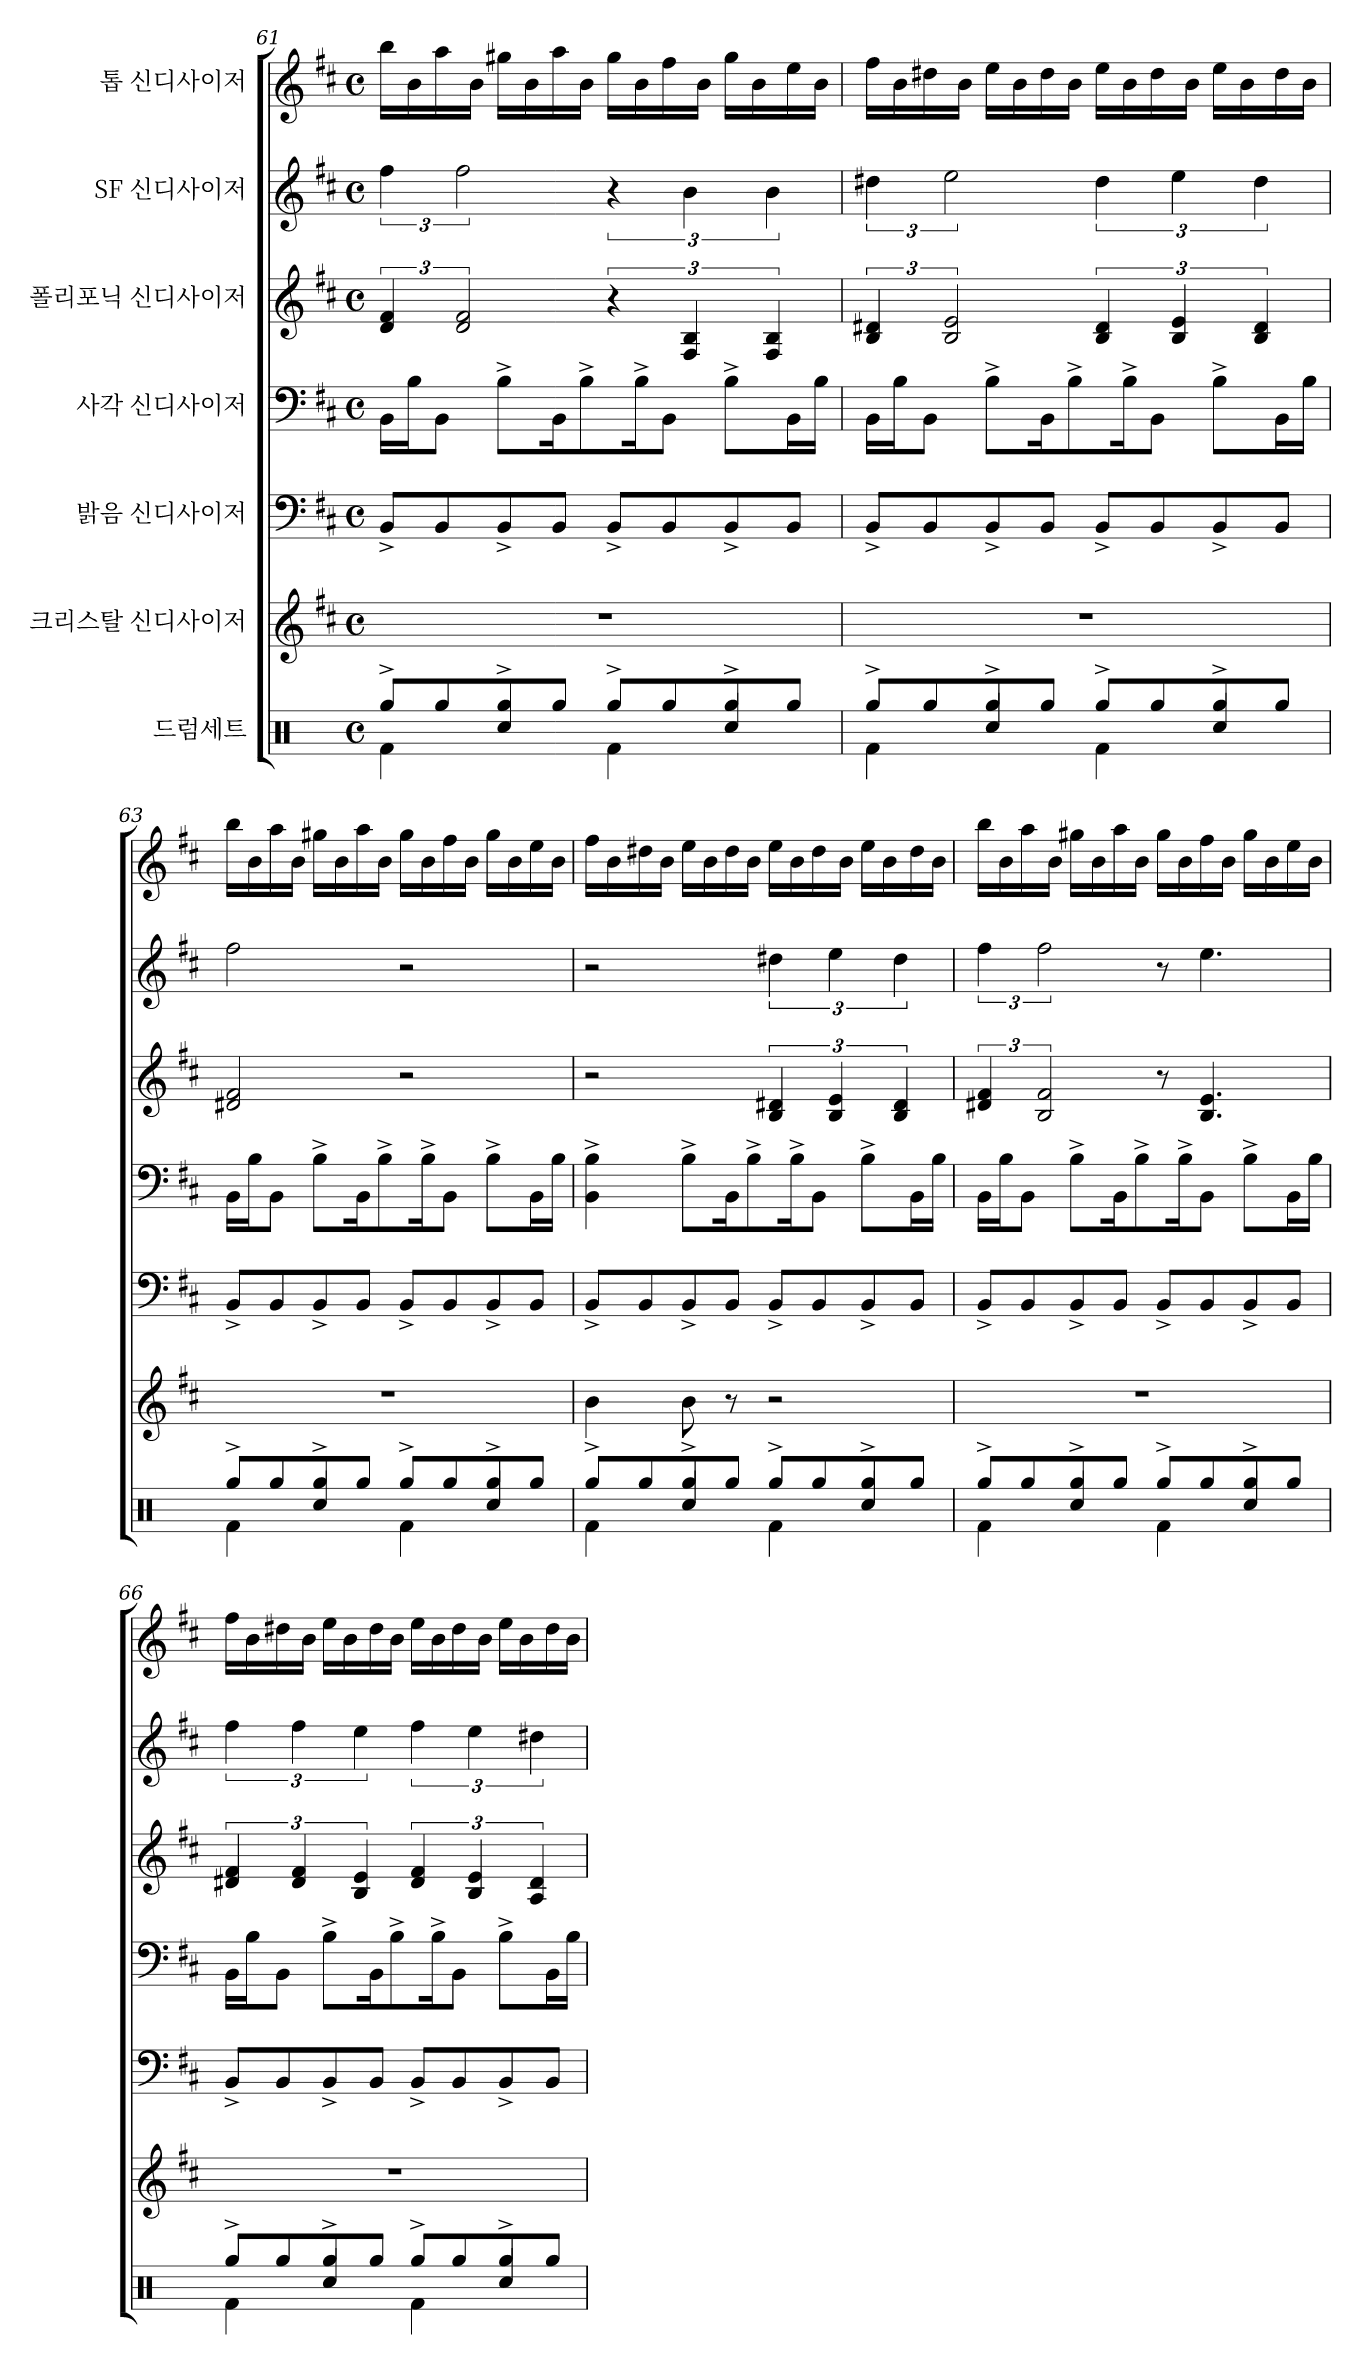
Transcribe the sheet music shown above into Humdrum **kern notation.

**kern	**kern	**kern	**kern	**kern	**kern	**kern
*part7	*part6	*part5	*part4	*part3	*part2	*part1
*staff7	*staff6	*staff5	*staff4	*staff3	*staff2	*staff1
*I"드럼세트	*I"크리스탈 신디사이저	*I"밝음 신디사이저	*I"사각 신디사이저	*I"폴리포닉 신디사이저	*I"SF 신디사이저	*I"톱 신디사이저
*clefX	*clefG2	*clefF4	*clefF4	*clefG2	*clefG2	*clefG2
*k[]	*k[f#c#]	*k[f#c#]	*k[f#c#]	*k[f#c#]	*k[f#c#]	*k[f#c#]
*M4/4	*M4/4	*M4/4	*M4/4	*M4/4	*M4/4	*M4/4
*met(c)	*met(c)	*met(c)	*met(c)	*met(c)	*met(c)	*met(c)
=61	=61	=61	=61	=61	=61	=61
*^	*	*	*	*	*	*
*	*^	*	*	*	*	*	*
8Rgg^/L	4Rf\	4ryy	1r	8BB^/L	16BB\LL	6d/ 6f#/	6ff#\	16bb\LL
.	.	.	.	.	16B\J	.	.	16b\
8Rgg/	.	.	.	8BB/	8BB\J	.	.	16aa\
.	.	.	.	.	.	3d/ 3f#/	3ff#\	.
.	.	.	.	.	.	.	.	16b\JJ
8Rgg^/	4ryy	4Rcc/	.	8BB^/	8B^\L	.	.	16gg#X\LL
.	.	.	.	.	.	.	.	16b\
8Rgg/J	.	.	.	8BB/J	16BB\K	.	.	16aa\
.	.	.	.	.	8B^\	.	.	16b\JJ
8Rgg^/L	4Rf\	4ryy	.	8BB^/L	.	6r	6r	16gg#\LL
.	.	.	.	.	16B^\K	.	.	16b\
8Rgg/	.	.	.	8BB/	8BB\J	.	.	16ff#\
.	.	.	.	.	.	6F#/ 6B/	6b\	.
.	.	.	.	.	.	.	.	16b\JJ
8Rgg^/	4ryy	4Rcc/	.	8BB^/	8B^\L	.	.	16gg#\LL
.	.	.	.	.	.	.	.	16b\
.	.	.	.	.	.	6F#/ 6B/	6b\	.
8Rgg/J	.	.	.	8BB/J	16BB\L	.	.	16ee\
.	.	.	.	.	16B\JJ	.	.	16b\JJ
!!LO:PB:g=z
=62	=62	=62	=62	=62	=62	=62	=62	=62
8Rgg^/L	4Rf\	4ryy	1r	8BB^/L	16BB\LL	6B/ 6d#X/	6dd#X\	16ff#\LL
.	.	.	.	.	16B\J	.	.	16b\
8Rgg/	.	.	.	8BB/	8BB\J	.	.	16dd#X\
.	.	.	.	.	.	3B/ 3e/	3ee\	.
.	.	.	.	.	.	.	.	16b\JJ
8Rgg^/	4ryy	4Rcc/	.	8BB^/	8B^\L	.	.	16ee\LL
.	.	.	.	.	.	.	.	16b\
8Rgg/J	.	.	.	8BB/J	16BB\K	.	.	16dd#\
.	.	.	.	.	8B^\	.	.	16b\JJ
8Rgg^/L	4Rf\	4ryy	.	8BB^/L	.	6B/ 6d#/	6dd#\	16ee\LL
.	.	.	.	.	16B^\K	.	.	16b\
8Rgg/	.	.	.	8BB/	8BB\J	.	.	16dd#\
.	.	.	.	.	.	6B/ 6e/	6ee\	.
.	.	.	.	.	.	.	.	16b\JJ
8Rgg^/	4ryy	4Rcc/	.	8BB^/	8B^\L	.	.	16ee\LL
.	.	.	.	.	.	.	.	16b\
.	.	.	.	.	.	6B/ 6d#/	6dd#\	.
8Rgg/J	.	.	.	8BB/J	16BB\L	.	.	16dd#\
.	.	.	.	.	16B\JJ	.	.	16b\JJ
=63	=63	=63	=63	=63	=63	=63	=63	=63
8Rgg^/L	4Rf\	4ryy	1r	8BB^/L	16BB\LL	2d#X/ 2f#/	2ff#\	16bb\LL
.	.	.	.	.	16B\J	.	.	16b\
8Rgg/	.	.	.	8BB/	8BB\J	.	.	16aa\
.	.	.	.	.	.	.	.	16b\JJ
8Rgg^/	4ryy	4Rcc/	.	8BB^/	8B^\L	.	.	16gg#X\LL
.	.	.	.	.	.	.	.	16b\
8Rgg/J	.	.	.	8BB/J	16BB\K	.	.	16aa\
.	.	.	.	.	8B^\	.	.	16b\JJ
8Rgg^/L	4Rf\	4ryy	.	8BB^/L	.	2r	2r	16gg#\LL
.	.	.	.	.	16B^\K	.	.	16b\
8Rgg/	.	.	.	8BB/	8BB\J	.	.	16ff#\
.	.	.	.	.	.	.	.	16b\JJ
8Rgg^/	4ryy	4Rcc/	.	8BB^/	8B^\L	.	.	16gg#\LL
.	.	.	.	.	.	.	.	16b\
8Rgg/J	.	.	.	8BB/J	16BB\L	.	.	16ee\
.	.	.	.	.	16B\JJ	.	.	16b\JJ
!!LO:PB:g=z
=64	=64	=64	=64	=64	=64	=64	=64	=64
8Rgg^/L	4Rf\	4ryy	4b\	8BB^/L	4BB\^ 4B\^	2r	2r	16ff#\LL
.	.	.	.	.	.	.	.	16b\
8Rgg/	.	.	.	8BB/	.	.	.	16dd#X\
.	.	.	.	.	.	.	.	16b\JJ
8Rgg^/	4ryy	4Rcc/	8b\	8BB^/	8B^\L	.	.	16ee\LL
.	.	.	.	.	.	.	.	16b\
8Rgg/J	.	.	8r	8BB/J	16BB\K	.	.	16dd#\
.	.	.	.	.	8B^\	.	.	16b\JJ
8Rgg^/L	4Rf\	4ryy	2r	8BB^/L	.	6B/ 6d#X/	6dd#X\	16ee\LL
.	.	.	.	.	16B^\K	.	.	16b\
8Rgg/	.	.	.	8BB/	8BB\J	.	.	16dd#\
.	.	.	.	.	.	6B/ 6e/	6ee\	.
.	.	.	.	.	.	.	.	16b\JJ
8Rgg^/	4ryy	4Rcc/	.	8BB^/	8B^\L	.	.	16ee\LL
.	.	.	.	.	.	.	.	16b\
.	.	.	.	.	.	6B/ 6d#/	6dd#\	.
8Rgg/J	.	.	.	8BB/J	16BB\L	.	.	16dd#\
.	.	.	.	.	16B\JJ	.	.	16b\JJ
=65	=65	=65	=65	=65	=65	=65	=65	=65
8Rgg^/L	4Rf\	4ryy	1r	8BB^/L	16BB\LL	6d#X/ 6f#/	6ff#\	16bb\LL
.	.	.	.	.	16B\J	.	.	16b\
8Rgg/	.	.	.	8BB/	8BB\J	.	.	16aa\
.	.	.	.	.	.	3B/ 3f#/	3ff#\	.
.	.	.	.	.	.	.	.	16b\JJ
8Rgg^/	4ryy	4Rcc/	.	8BB^/	8B^\L	.	.	16gg#X\LL
.	.	.	.	.	.	.	.	16b\
8Rgg/J	.	.	.	8BB/J	16BB\K	.	.	16aa\
.	.	.	.	.	8B^\	.	.	16b\JJ
8Rgg^/L	4Rf\	4ryy	.	8BB^/L	.	8r	8r	16gg#\LL
.	.	.	.	.	16B^\K	.	.	16b\
8Rgg/	.	.	.	8BB/	8BB\J	4.B/ 4.e/	4.ee\	16ff#\
.	.	.	.	.	.	.	.	16b\JJ
8Rgg^/	4ryy	4Rcc/	.	8BB^/	8B^\L	.	.	16gg#\LL
.	.	.	.	.	.	.	.	16b\
8Rgg/J	.	.	.	8BB/J	16BB\L	.	.	16ee\
.	.	.	.	.	16B\JJ	.	.	16b\JJ
!!LO:PB:g=z
=66	=66	=66	=66	=66	=66	=66	=66	=66
8Rgg^/L	4Rf\	4ryy	1r	8BB^/L	16BB\LL	6d#X/ 6f#/	6ff#\	16ff#\LL
.	.	.	.	.	16B\J	.	.	16b\
8Rgg/	.	.	.	8BB/	8BB\J	.	.	16dd#X\
.	.	.	.	.	.	6d#/ 6f#/	6ff#\	.
.	.	.	.	.	.	.	.	16b\JJ
8Rgg^/	4ryy	4Rcc/	.	8BB^/	8B^\L	.	.	16ee\LL
.	.	.	.	.	.	.	.	16b\
.	.	.	.	.	.	6B/ 6e/	6ee\	.
8Rgg/J	.	.	.	8BB/J	16BB\K	.	.	16dd#\
.	.	.	.	.	8B^\	.	.	16b\JJ
8Rgg^/L	4Rf\	4ryy	.	8BB^/L	.	6d#/ 6f#/	6ff#\	16ee\LL
.	.	.	.	.	16B^\K	.	.	16b\
8Rgg/	.	.	.	8BB/	8BB\J	.	.	16dd#\
.	.	.	.	.	.	6B/ 6e/	6ee\	.
.	.	.	.	.	.	.	.	16b\JJ
8Rgg^/	4ryy	4Rcc/	.	8BB^/	8B^\L	.	.	16ee\LL
.	.	.	.	.	.	.	.	16b\
.	.	.	.	.	.	6A/ 6d#/	6dd#X\	.
8Rgg/J	.	.	.	8BB/J	16BB\L	.	.	16dd#\
.	.	.	.	.	16B\JJ	.	.	16b\JJ
*v	*v	*v	*	*	*	*	*	*
=	=	=	=	=	=	=
*-	*-	*-	*-	*-	*-	*-
